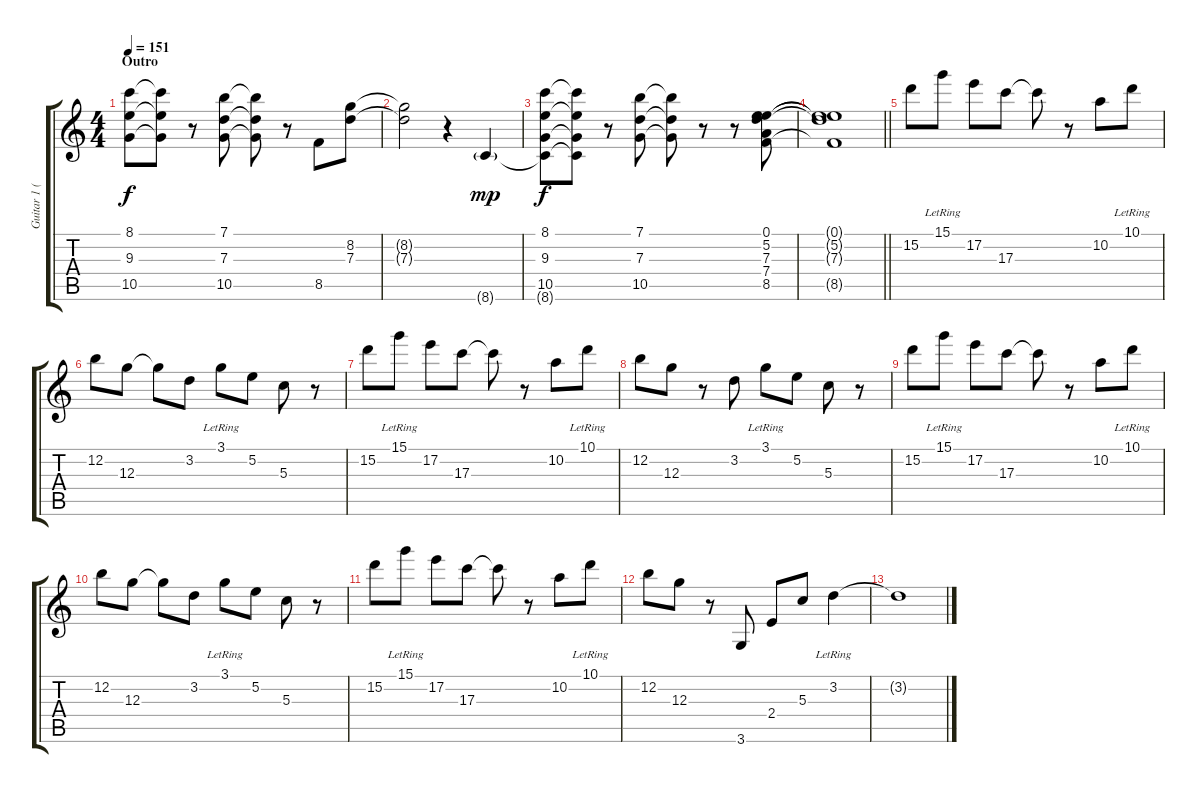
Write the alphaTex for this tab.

\track ("Guitar 1 (Delay/Echo)" "Guitar 1 (") {instrument electricguitarclean}
\staff {score tabs}
\tuning (E4 B3 G3 D3 A2 E2) {hide}
\ts (4 4)
\section ("" "Outro")
\tempo 151
\clef g2
\ks c
(8.1 9.3 10.5).8{dy f} (8.1{t} 9.3{t} 10.5{t}).8 r.8 (7.1 7.3 10.5).8 (7.1{t} 7.3{t} 10.5{t}).8 r.8 8.5.8 (8.2 7.3).8 |
(8.2{t} 7.3{t}).2 r.4 8.6{g}.4{dy mp} |
(8.1 9.3 10.5 8.6{t}).8{dy f} (8.1{t} 9.3{t} 10.5{t} 8.6{t}).8 r.8 (7.1 7.3 10.5).8 (7.1{t} 7.3{t} 10.5{t}).8 r.8 r.8 (0.1 5.2 7.3 7.4 8.5).8 |
\barLineRight lightlight
(0.1{t} 5.2{t} 7.3{t} 8.5{t}).1 |
15.2.8 15.1{lr}.8 17.2.8 17.3.8 17.3{t}.8 r.8 10.2.8 10.1{lr}.8 |
12.2.8 12.3.8 12.3{t}.8 3.2.8 3.1{lr}.8 5.2.8 5.3.8 r.8 |
15.2.8 15.1{lr}.8 17.2.8 17.3.8 17.3{t}.8 r.8 10.2.8 10.1{lr}.8 |
12.2.8 12.3.8 r.8 3.2.8 3.1{lr}.8 5.2.8 5.3.8 r.8 |
15.2.8 15.1{lr}.8 17.2.8 17.3.8 17.3{t}.8 r.8 10.2.8 10.1{lr}.8 |
12.2.8 12.3.8 12.3{t}.8 3.2.8 3.1{lr}.8 5.2.8 5.3.8 r.8 |
15.2.8 15.1{lr}.8 17.2.8 17.3.8 17.3{t}.8 r.8 10.2.8 10.1{lr}.8 |
12.2.8 12.3.8 r.8 3.6.8 2.4.8 5.3.8 3.2{lr}.4 |
3.2{t}.1
